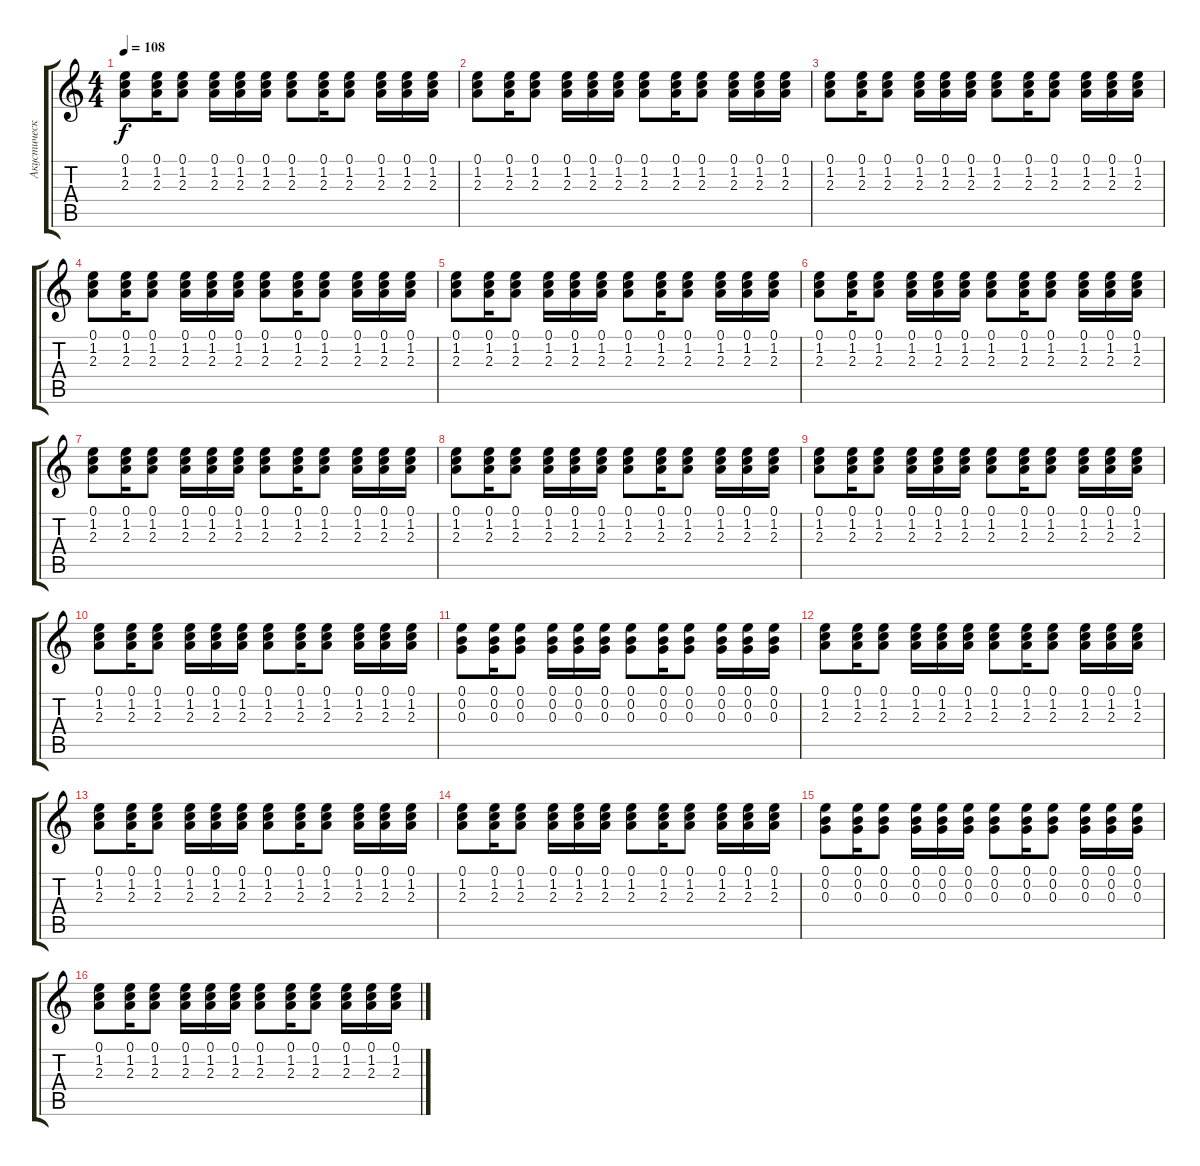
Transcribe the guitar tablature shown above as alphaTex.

\track ("Акустическая гитара" "Акустическ") {instrument acousticguitarsteel}
\staff {score tabs}
\tuning (E4 B3 G3 D3 A2 E2) {hide}
\ts (4 4)
\tempo 108
\clef g2
\ks c
(0.1 1.2 2.3).8{dy f} (0.1 1.2 2.3).16 (0.1 1.2 2.3).8 (0.1 1.2 2.3).16 (0.1 1.2 2.3).16 (0.1 1.2 2.3).16 (0.1 1.2 2.3).8 (0.1 1.2 2.3).16 (0.1 1.2 2.3).8 (0.1 1.2 2.3).16 (0.1 1.2 2.3).16 (0.1 1.2 2.3).16 |
(0.1 1.2 2.3).8 (0.1 1.2 2.3).16 (0.1 1.2 2.3).8 (0.1 1.2 2.3).16 (0.1 1.2 2.3).16 (0.1 1.2 2.3).16 (0.1 1.2 2.3).8 (0.1 1.2 2.3).16 (0.1 1.2 2.3).8 (0.1 1.2 2.3).16 (0.1 1.2 2.3).16 (0.1 1.2 2.3).16 |
(0.1 1.2 2.3).8 (0.1 1.2 2.3).16 (0.1 1.2 2.3).8 (0.1 1.2 2.3).16 (0.1 1.2 2.3).16 (0.1 1.2 2.3).16 (0.1 1.2 2.3).8 (0.1 1.2 2.3).16 (0.1 1.2 2.3).8 (0.1 1.2 2.3).16 (0.1 1.2 2.3).16 (0.1 1.2 2.3).16 |
(0.1 1.2 2.3).8 (0.1 1.2 2.3).16 (0.1 1.2 2.3).8 (0.1 1.2 2.3).16 (0.1 1.2 2.3).16 (0.1 1.2 2.3).16 (0.1 1.2 2.3).8 (0.1 1.2 2.3).16 (0.1 1.2 2.3).8 (0.1 1.2 2.3).16 (0.1 1.2 2.3).16 (0.1 1.2 2.3).16 |
(0.1 1.2 2.3).8 (0.1 1.2 2.3).16 (0.1 1.2 2.3).8 (0.1 1.2 2.3).16 (0.1 1.2 2.3).16 (0.1 1.2 2.3).16 (0.1 1.2 2.3).8 (0.1 1.2 2.3).16 (0.1 1.2 2.3).8 (0.1 1.2 2.3).16 (0.1 1.2 2.3).16 (0.1 1.2 2.3).16 |
(0.1 1.2 2.3).8 (0.1 1.2 2.3).16 (0.1 1.2 2.3).8 (0.1 1.2 2.3).16 (0.1 1.2 2.3).16 (0.1 1.2 2.3).16 (0.1 1.2 2.3).8 (0.1 1.2 2.3).16 (0.1 1.2 2.3).8 (0.1 1.2 2.3).16 (0.1 1.2 2.3).16 (0.1 1.2 2.3).16 |
(0.1 1.2 2.3).8 (0.1 1.2 2.3).16 (0.1 1.2 2.3).8 (0.1 1.2 2.3).16 (0.1 1.2 2.3).16 (0.1 1.2 2.3).16 (0.1 1.2 2.3).8 (0.1 1.2 2.3).16 (0.1 1.2 2.3).8 (0.1 1.2 2.3).16 (0.1 1.2 2.3).16 (0.1 1.2 2.3).16 |
(0.1 1.2 2.3).8 (0.1 1.2 2.3).16 (0.1 1.2 2.3).8 (0.1 1.2 2.3).16 (0.1 1.2 2.3).16 (0.1 1.2 2.3).16 (0.1 1.2 2.3).8 (0.1 1.2 2.3).16 (0.1 1.2 2.3).8 (0.1 1.2 2.3).16 (0.1 1.2 2.3).16 (0.1 1.2 2.3).16 |
(0.1 1.2 2.3).8 (0.1 1.2 2.3).16 (0.1 1.2 2.3).8 (0.1 1.2 2.3).16 (0.1 1.2 2.3).16 (0.1 1.2 2.3).16 (0.1 1.2 2.3).8 (0.1 1.2 2.3).16 (0.1 1.2 2.3).8 (0.1 1.2 2.3).16 (0.1 1.2 2.3).16 (0.1 1.2 2.3).16 |
(0.1 1.2 2.3).8 (0.1 1.2 2.3).16 (0.1 1.2 2.3).8 (0.1 1.2 2.3).16 (0.1 1.2 2.3).16 (0.1 1.2 2.3).16 (0.1 1.2 2.3).8 (0.1 1.2 2.3).16 (0.1 1.2 2.3).8 (0.1 1.2 2.3).16 (0.1 1.2 2.3).16 (0.1 1.2 2.3).16 |
(0.1 0.2 0.3).8 (0.1 0.2 0.3).16 (0.1 0.2 0.3).8 (0.1 0.2 0.3).16 (0.1 0.2 0.3).16 (0.1 0.2 0.3).16 (0.1 0.2 0.3).8 (0.1 0.2 0.3).16 (0.1 0.2 0.3).8 (0.1 0.2 0.3).16 (0.1 0.2 0.3).16 (0.1 0.2 0.3).16 |
(0.1 1.2 2.3).8 (0.1 1.2 2.3).16 (0.1 1.2 2.3).8 (0.1 1.2 2.3).16 (0.1 1.2 2.3).16 (0.1 1.2 2.3).16 (0.1 1.2 2.3).8 (0.1 1.2 2.3).16 (0.1 1.2 2.3).8 (0.1 1.2 2.3).16 (0.1 1.2 2.3).16 (0.1 1.2 2.3).16 |
(0.1 1.2 2.3).8 (0.1 1.2 2.3).16 (0.1 1.2 2.3).8 (0.1 1.2 2.3).16 (0.1 1.2 2.3).16 (0.1 1.2 2.3).16 (0.1 1.2 2.3).8 (0.1 1.2 2.3).16 (0.1 1.2 2.3).8 (0.1 1.2 2.3).16 (0.1 1.2 2.3).16 (0.1 1.2 2.3).16 |
(0.1 1.2 2.3).8 (0.1 1.2 2.3).16 (0.1 1.2 2.3).8 (0.1 1.2 2.3).16 (0.1 1.2 2.3).16 (0.1 1.2 2.3).16 (0.1 1.2 2.3).8 (0.1 1.2 2.3).16 (0.1 1.2 2.3).8 (0.1 1.2 2.3).16 (0.1 1.2 2.3).16 (0.1 1.2 2.3).16 |
(0.1 0.2 0.3).8 (0.1 0.2 0.3).16 (0.1 0.2 0.3).8 (0.1 0.2 0.3).16 (0.1 0.2 0.3).16 (0.1 0.2 0.3).16 (0.1 0.2 0.3).8 (0.1 0.2 0.3).16 (0.1 0.2 0.3).8 (0.1 0.2 0.3).16 (0.1 0.2 0.3).16 (0.1 0.2 0.3).16 |
(0.1 1.2 2.3).8 (0.1 1.2 2.3).16 (0.1 1.2 2.3).8 (0.1 1.2 2.3).16 (0.1 1.2 2.3).16 (0.1 1.2 2.3).16 (0.1 1.2 2.3).8 (0.1 1.2 2.3).16 (0.1 1.2 2.3).8 (0.1 1.2 2.3).16 (0.1 1.2 2.3).16 (0.1 1.2 2.3).16
